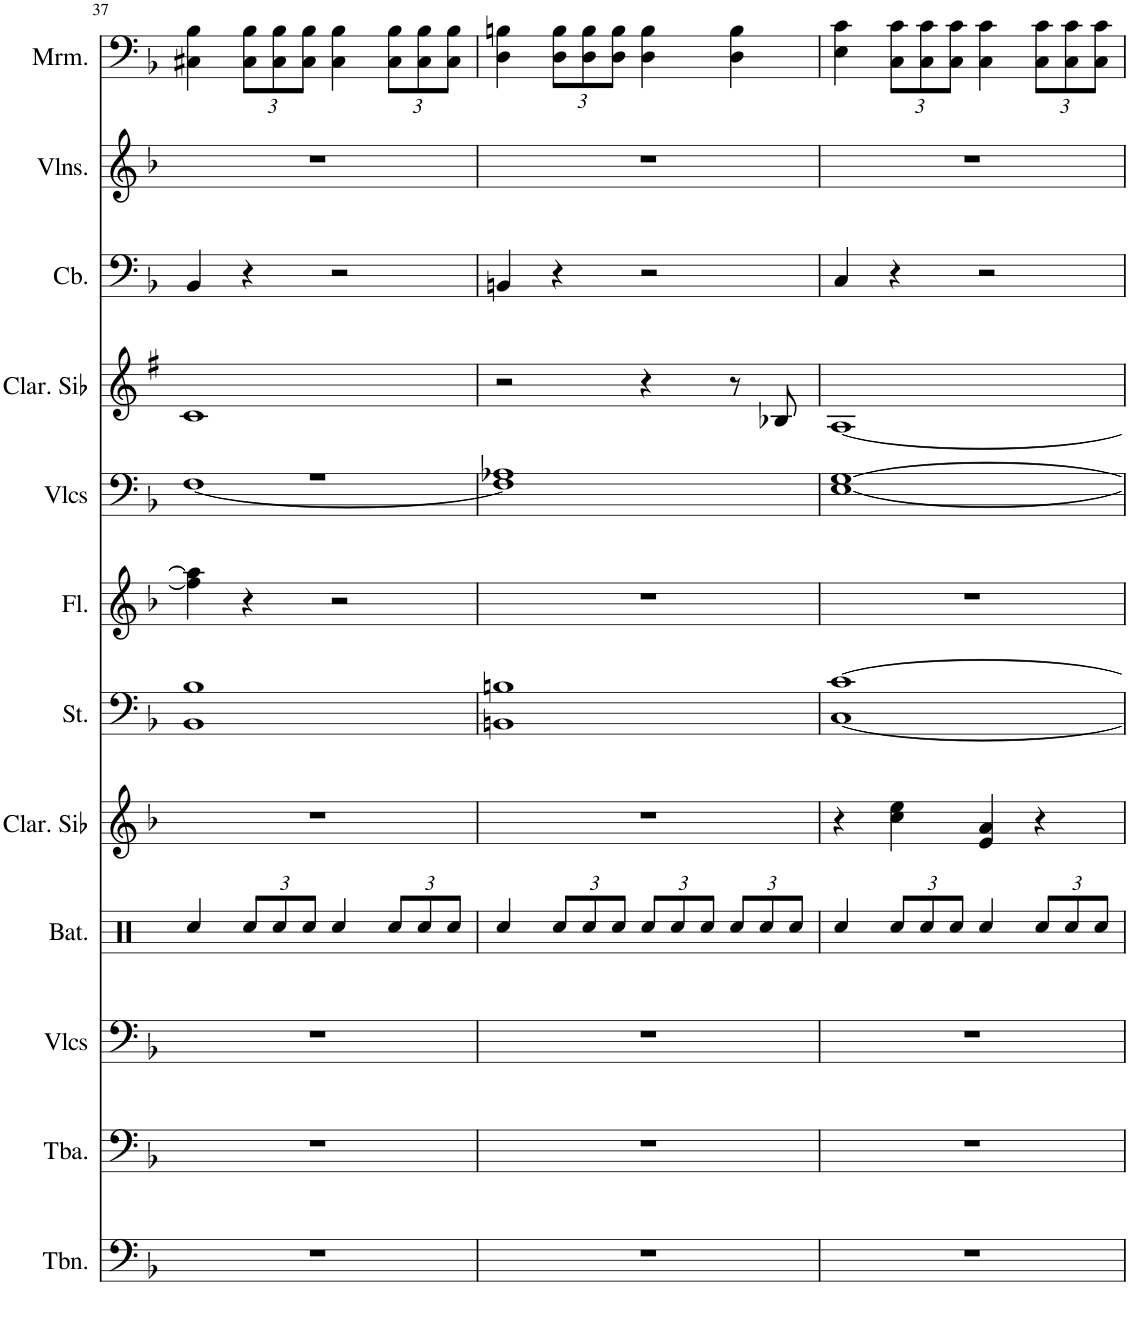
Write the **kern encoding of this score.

**kern	**kern	**kern	**kern	**kern	**kern	**kern	**kern	**kern	**kern	**kern	**kern
*part12	*part11	*part10	*part9	*part8	*part7	*part6	*part5	*part4	*part3	*part2	*part1
*staff12	*staff11	*staff10	*staff9	*staff8	*staff7	*staff6	*staff5	*staff4	*staff3	*staff2	*staff1
*I"Trombone, Trombone	*I"Tuba, Tuba	*I"Violoncelles, String Ensemble 1	*I"Batterie, Drums	*I"Clarinette en Sib, Clarinet Pipe	*I"Cordes, String Ensemble 1	*I"Flûte, Flute	*I"Violoncelles, String Ensemble 1	*I"Clarinette en Sib	*I"Contrebasse, Acoustic Bass	*I"Violons, String Ensemble 1	*I"Marimba
*I'Tbn.	*I'Tba.	*I'Vlcs	*I'Bat.	*I'Clar. Sib	*I'St.	*I'Fl.	*I'Vlcs	*I'Clar. Sib	*I'Cb.	*I'Vlns.	*I'Mrm.
!!LO:PB:g=z
*clefF4	*clefF4	*clefF4	*clefX	*clefG2	*clefF4	*clefG2	*clefF4	*clefG2	*clefF4	*clefG2	*clefG2
*	*	*	*	*Trd1c2	*	*	*	*Trd1c2	*Trd7c12	*	*
*k[b-]	*k[b-]	*k[b-]	*k[]	*k[b-]	*k[b-]	*k[b-]	*k[b-]	*k[f#]	*k[b-]	*k[b-]	*k[b-]
*M4/4	*M4/4	*M4/4	*M4/4	*M4/4	*M4/4	*M4/4	*M4/4	*M4/4	*M4/4	*M4/4	*M4/4
=37	=37	=37	=37	=37	=37	=37	=37	=37	=37	=37	=37
*	*	*	*	*	*	*	*^	*	*	*	*
1r	1r	1r	4Rcc/	1r	1BB- 1B-	4ff\] 4aa-\]	1r	[1F	1c	4BB-/	1r	4C#X\ 4B-\
*	*	*	*Xbrackettup	*	*	*	*	*	*	*	*	*Xbrackettup
.	.	.	12Rcc/L	.	.	4r	.	.	.	4r	.	12C#\ 12B-\L
.	.	.	12Rcc/	.	.	.	.	.	.	.	.	12C#\ 12B-\
.	.	.	12Rcc/J	.	.	.	.	.	.	.	.	12C#\ 12B-\J
.	.	.	4Rcc/	.	.	2r	.	.	.	2r	.	4C#\ 4B-\
.	.	.	12Rcc/L	.	.	.	.	.	.	.	.	12C#\ 12B-\L
.	.	.	12Rcc/	.	.	.	.	.	.	.	.	12C#\ 12B-\
.	.	.	12Rcc/J	.	.	.	.	.	.	.	.	12C#\ 12B-\J
=38	=38	=38	=38	=38	=38	=38	=38	=38	=38	=38	=38	=38
1r	1r	1r	4Rcc/	1r	1BBn 1Bn	1r	1A-X	1F]	2r	4BBn/	1r	4D\ 4Bn\
.	.	.	12Rcc/L	.	.	.	.	.	.	4r	.	12D\ 12B\L
.	.	.	12Rcc/	.	.	.	.	.	.	.	.	12D\ 12B\
.	.	.	12Rcc/J	.	.	.	.	.	.	.	.	12D\ 12B\J
.	.	.	12Rcc/L	.	.	.	.	.	4r	2r	.	4D\ 4B\
.	.	.	12Rcc/	.	.	.	.	.	.	.	.	.
.	.	.	12Rcc/J	.	.	.	.	.	.	.	.	.
.	.	.	12Rcc/L	.	.	.	.	.	8r	.	.	4D\ 4B\
.	.	.	12Rcc/	.	.	.	.	.	.	.	.	.
.	.	.	.	.	.	.	.	.	8B-X/	.	.	.
.	.	.	12Rcc/J	.	.	.	.	.	.	.	.	.
*	*	*	*	*	*	*	*v	*v	*	*	*	*
=39	=39	=39	=39	=39	=39	=39	=39	=39	=39	=39	=39
*	*	*	*	*	*^	*	*	*	*	*	*
1r	1r	1r	4Rcc/	4r	[1c	[1C	1r	[1E [1G	[1A	4C/	1r	4E\ 4c\
.	.	.	12Rcc/L	4cc\ 4ee\	.	.	.	.	.	4r	.	12C\ 12c\L
.	.	.	12Rcc/	.	.	.	.	.	.	.	.	12C\ 12c\
.	.	.	12Rcc/J	.	.	.	.	.	.	.	.	12C\ 12c\J
.	.	.	4Rcc/	4e/ 4a/	.	.	.	.	.	2r	.	4C\ 4c\
.	.	.	12Rcc/L	4r	.	.	.	.	.	.	.	12C\ 12c\L
.	.	.	12Rcc/	.	.	.	.	.	.	.	.	12C\ 12c\
.	.	.	12Rcc/J	.	.	.	.	.	.	.	.	12C\ 12c\J
*	*	*	*	*	*v	*v	*	*	*	*	*	*
=	=	=	=	=	=	=	=	=	=	=	=
*-	*-	*-	*-	*-	*-	*-	*-	*-	*-	*-	*-
